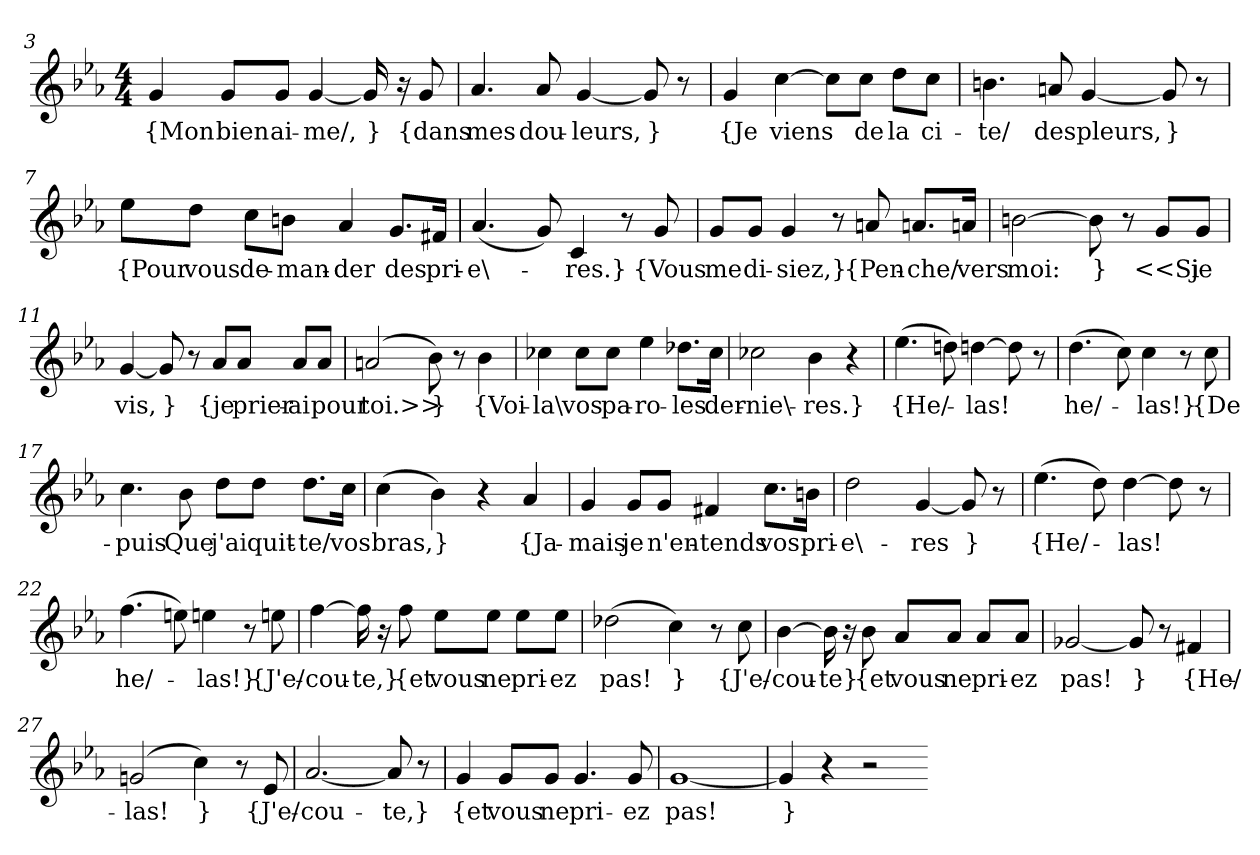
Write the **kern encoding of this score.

**kern	**text
*part1	*part1
*staff1	*staff1
*clefG2	*
*k[b-e-a-]	*
*M4/4	*
=3	=3
4g	{Mon
8g/L	bien
8g/J	ai-
[4g	-me/,
16g]	}
16r	.
8g	{dans
=4	=4
4.a-	mes
8a-	dou-
[4g	-leurs,
8g]	}
8r	.
=5	=5
4g	{Je
[4cc	viens
8cc\L]	.
8cc\J	de
8dd\L	la
8cc\J	ci-
=6	=6
4.bn	-te/
8an	des
[4g	pleurs,
8g]	}
8r	.
=7	=7
8ee-\L	{Pour
8dd\J	vous
8cc\L	de-
8bn\J	-man-
4a-	-der
8.g/L	des
16f#X/Jk	pri-
=8	=8
(4.a-	-e\-
8g)	.
4c	-res.}
8r	.
8g	{Vous
=9	=9
8g/L	me
8g/J	di-
4g	-siez,}
8r	.
8an	{Pen-
8.an/L	-che/
16an/Jk	vers
=10	=10
[2bn	moi:
8bn]	}
8r	.
8g/L	<<Si
8g/J	je
=11	=11
[4g	vis,
8g]	}
8r	.
8a-/L	{je
8a-/J	prier-
8a-/L	-ai
8a-/J	pour
=12	=12
(2an	toi.>>
8b-)	}
8r	.
4b-	{Voi-
=13	=13
4cc-X	-la\
8cc-\L	vos
8cc-\J	pa-
4ee-	-ro-
8.dd-X\L	-les
16cc-\Jk	der-
=14	=14
2cc-X	-nie\-
4b-	-res.}
4r	.
=15	=15
(4.ee-	{He/-
8ddn)	.
[4ddn	las!
8ddn]	.
8r	.
=16	=16
(4.dd	he/-
8cc)	.
4cc	-las!}
8r	.
8cc	{De-
=17	=17
4.cc	-puis
8b-	Que
8dd\L	j'ai
8dd\J	quit-
8.dd\L	-te/
16cc\Jk	vos
=18	=18
(4cc	bras,
4b-)	}
4r	.
4a-	{Ja-
=19	=19
4g	-mais
8g/L	je
8g/J	n'en-
4f#X	-tends
8.cc\L	vos
16bn\Jk	pri-
=20	=20
2dd	-e\-
[4g	-res
8g]	}
8r	.
=21	=21
(4.ee-	{He/-
8dd)	.
[4dd	-las!
8dd]	.
8r	.
=22	=22
(4.ff	he/-
8een)	.
4een	-las!}
8r	.
8een	{J'e/-
=23	=23
[4ff	-cou-
16ff]	-te,}
16r	.
8ff	{et
8ee-\L	vous
8ee-\J	ne
8ee-\L	pri-
8ee-\J	-ez
=24	=24
(2dd-X	pas!
4cc)	}
8r	.
8cc	{J'e/-
=25	=25
[4b-	-cou-
16b-]	-te}
16r	.
8b-	{et
8a-/L	vous
8a-/J	ne
8a-/L	pri-
8a-/J	-ez
=26	=26
[2g-X	pas!
8g-]	}
8r	.
4f#X	{He/-
=27	=27
(2gn	-las!
4cc)	}
8r	.
8e-	{J'e/-
=28	=28
[2.a-	-cou-
8a-]	-te,}
8r	.
=29	=29
4g	{et
8g/L	vous
8g/J	ne
4.g	pri-
8g	-ez
=30	=30
[1g	pas!
=31	=31
4g]	}
4r	.
2r	.
=-	=-
*-	*-
